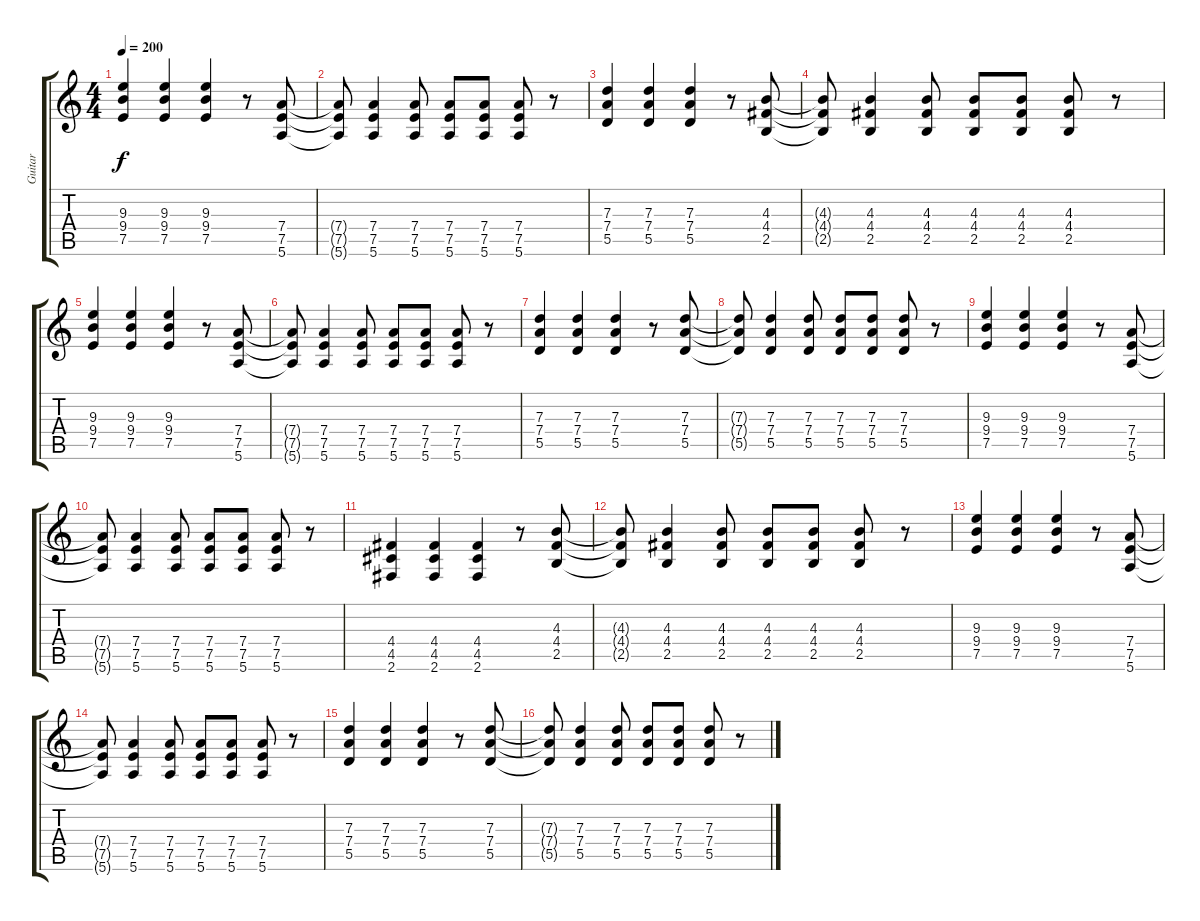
\track ("Guitar" "Guitar") {instrument acousticguitarnylon}
\staff {score tabs}
\tuning (E4 B3 G3 D3 A2 E2) {hide}
\ts (4 4)
\tempo 200
\clef g2
\ks c
(9.3 9.4 7.5).4{dy f} (9.3 9.4 7.5).4 (9.3 9.4 7.5).4 r.8 (7.4 7.5 5.6).8 |
(7.4{t} 7.5{t} 5.6{t}).8 (7.4 7.5 5.6).4 (7.4 7.5 5.6).8 (7.4 7.5 5.6).8 (7.4 7.5 5.6).8 (7.4 7.5 5.6).8 r.8 |
(7.3 7.4 5.5).4 (7.3 7.4 5.5).4 (7.3 7.4 5.5).4 r.8 (4.3 4.4 2.5).8 |
(4.3{t} 4.4{t} 2.5{t}).8 (4.3 4.4 2.5).4 (4.3 4.4 2.5).8 (4.3 4.4 2.5).8 (4.3 4.4 2.5).8 (4.3 4.4 2.5).8 r.8 |
(9.3 9.4 7.5).4 (9.3 9.4 7.5).4 (9.3 9.4 7.5).4 r.8 (7.4 7.5 5.6).8 |
(7.4{t} 7.5{t} 5.6{t}).8 (7.4 7.5 5.6).4 (7.4 7.5 5.6).8 (7.4 7.5 5.6).8 (7.4 7.5 5.6).8 (7.4 7.5 5.6).8 r.8 |
(7.3 7.4 5.5).4 (7.3 7.4 5.5).4 (7.3 7.4 5.5).4 r.8 (7.3 7.4 5.5).8 |
(7.3{t} 7.4{t} 5.5{t}).8 (7.3 7.4 5.5).4 (7.3 7.4 5.5).8 (7.3 7.4 5.5).8 (7.3 7.4 5.5).8 (7.3 7.4 5.5).8 r.8 |
(9.3 9.4 7.5).4 (9.3 9.4 7.5).4 (9.3 9.4 7.5).4 r.8 (7.4 7.5 5.6).8 |
(7.4{t} 7.5{t} 5.6{t}).8 (7.4 7.5 5.6).4 (7.4 7.5 5.6).8 (7.4 7.5 5.6).8 (7.4 7.5 5.6).8 (7.4 7.5 5.6).8 r.8 |
(4.4 4.5 2.6).4 (4.4 4.5 2.6).4 (4.4 4.5 2.6).4 r.8 (4.3 4.4 2.5).8 |
(4.3{t} 4.4{t} 2.5{t}).8 (4.3 4.4 2.5).4 (4.3 4.4 2.5).8 (4.3 4.4 2.5).8 (4.3 4.4 2.5).8 (4.3 4.4 2.5).8 r.8 |
(9.3 9.4 7.5).4 (9.3 9.4 7.5).4 (9.3 9.4 7.5).4 r.8 (7.4 7.5 5.6).8 |
(7.4{t} 7.5{t} 5.6{t}).8 (7.4 7.5 5.6).4 (7.4 7.5 5.6).8 (7.4 7.5 5.6).8 (7.4 7.5 5.6).8 (7.4 7.5 5.6).8 r.8 |
(7.3 7.4 5.5).4 (7.3 7.4 5.5).4 (7.3 7.4 5.5).4 r.8 (7.3 7.4 5.5).8 |
(7.3{t} 7.4{t} 5.5{t}).8 (7.3 7.4 5.5).4 (7.3 7.4 5.5).8 (7.3 7.4 5.5).8 (7.3 7.4 5.5).8 (7.3 7.4 5.5).8 r.8
